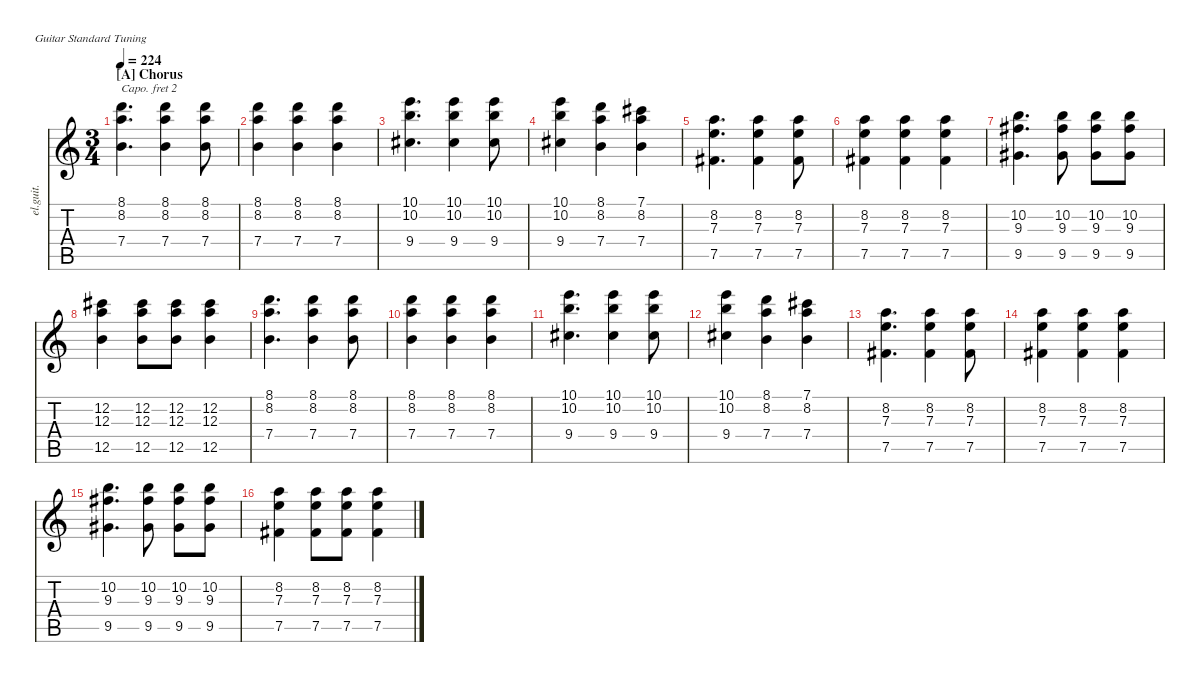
\defaultSystemsLayout 4
\hideDynamics
\bracketExtendMode nobrackets
\otherSystemsTrackNameOrientation horizontal
\track ("Clean Guitar" "el.guit.") {instrument electricguitarclean}
\staff {score tabs}
\capo 2
\tuning (E4 B3 G3 D3 A2 E2)
\ts (3 4)
\section ("A" "Chorus")
\tempo 224
\clef g2
\ks c
(7.4 8.2 8.1).4{d dy mf beam Down} (8.1 8.2 7.4).4{beam Down} (8.1 8.2 7.4).8{beam Down} |
(8.1 8.2 7.4).4{beam Down} (8.1 8.2 7.4).4{beam Down} (8.1 8.2 7.4).4{beam Down} |
(9.4{acc #} 10.2 10.1).4{d beam Down} (10.1 10.2 9.4{acc #}).4{beam Down} (10.1 10.2 9.4{acc #}).8{beam Down} |
(10.1 10.2 9.4{acc #}).4{beam Down} (8.1 8.2 7.4).4{beam Down} (7.1{acc #} 8.2 7.4).4{beam Down} |
(7.5{acc #} 7.3 8.2).4{d beam Down} (7.3 8.2 7.5{acc #}).4{beam Down} (7.3 8.2 7.5{acc #}).8{beam Down} |
(7.3 7.5{acc #} 8.2).4{beam Down} (7.3 7.5{acc #} 8.2).4{beam Down} (7.3 7.5{acc #} 8.2).4{beam Down} |
(9.5{acc #} 9.3{acc #} 10.2).4{d beam Down} (10.2 9.3{acc #} 9.5{acc #}).8{beam Down} (10.2 9.3{acc #} 9.5{acc #}).8{beam Down} (10.2 9.3{acc #} 9.5{acc #}).8{beam Down} |
(12.2{acc #} 12.3 12.5).4{beam Down} (12.2{acc #} 12.3 12.5).8{beam Down} (12.2{acc #} 12.3 12.5).8{beam Down} (12.2{acc #} 12.3 12.5).4{beam Down} |
(7.4 8.2 8.1).4{d beam Down} (8.1 8.2 7.4).4{beam Down} (8.1 8.2 7.4).8{beam Down} |
(8.1 8.2 7.4).4{beam Down} (8.1 8.2 7.4).4{beam Down} (8.1 8.2 7.4).4{beam Down} |
(9.4{acc #} 10.2 10.1).4{d beam Down} (10.1 10.2 9.4{acc #}).4{beam Down} (10.1 10.2 9.4{acc #}).8{beam Down} |
(10.1 10.2 9.4{acc #}).4{beam Down} (8.1 8.2 7.4).4{beam Down} (7.1{acc #} 8.2 7.4).4{beam Down} |
(7.5{acc #} 7.3 8.2).4{d beam Down} (7.3 8.2 7.5{acc #}).4{beam Down} (7.3 8.2 7.5{acc #}).8{beam Down} |
(7.3 7.5{acc #} 8.2).4{beam Down} (7.3 7.5{acc #} 8.2).4{beam Down} (7.3 7.5{acc #} 8.2).4{beam Down} |
(9.5{acc #} 9.3{acc #} 10.2).4{d beam Down} (10.2 9.3{acc #} 9.5{acc #}).8{beam Down} (10.2 9.3{acc #} 9.5{acc #}).8{beam Down} (10.2 9.3{acc #} 9.5{acc #}).8{beam Down} |
(8.2 7.3 7.5{acc #}).4{beam Down} (8.2 7.3 7.5{acc #}).8{beam Down} (8.2 7.3 7.5{acc #}).8{beam Down} (8.2 7.3 7.5{acc #}).4{beam Down}
